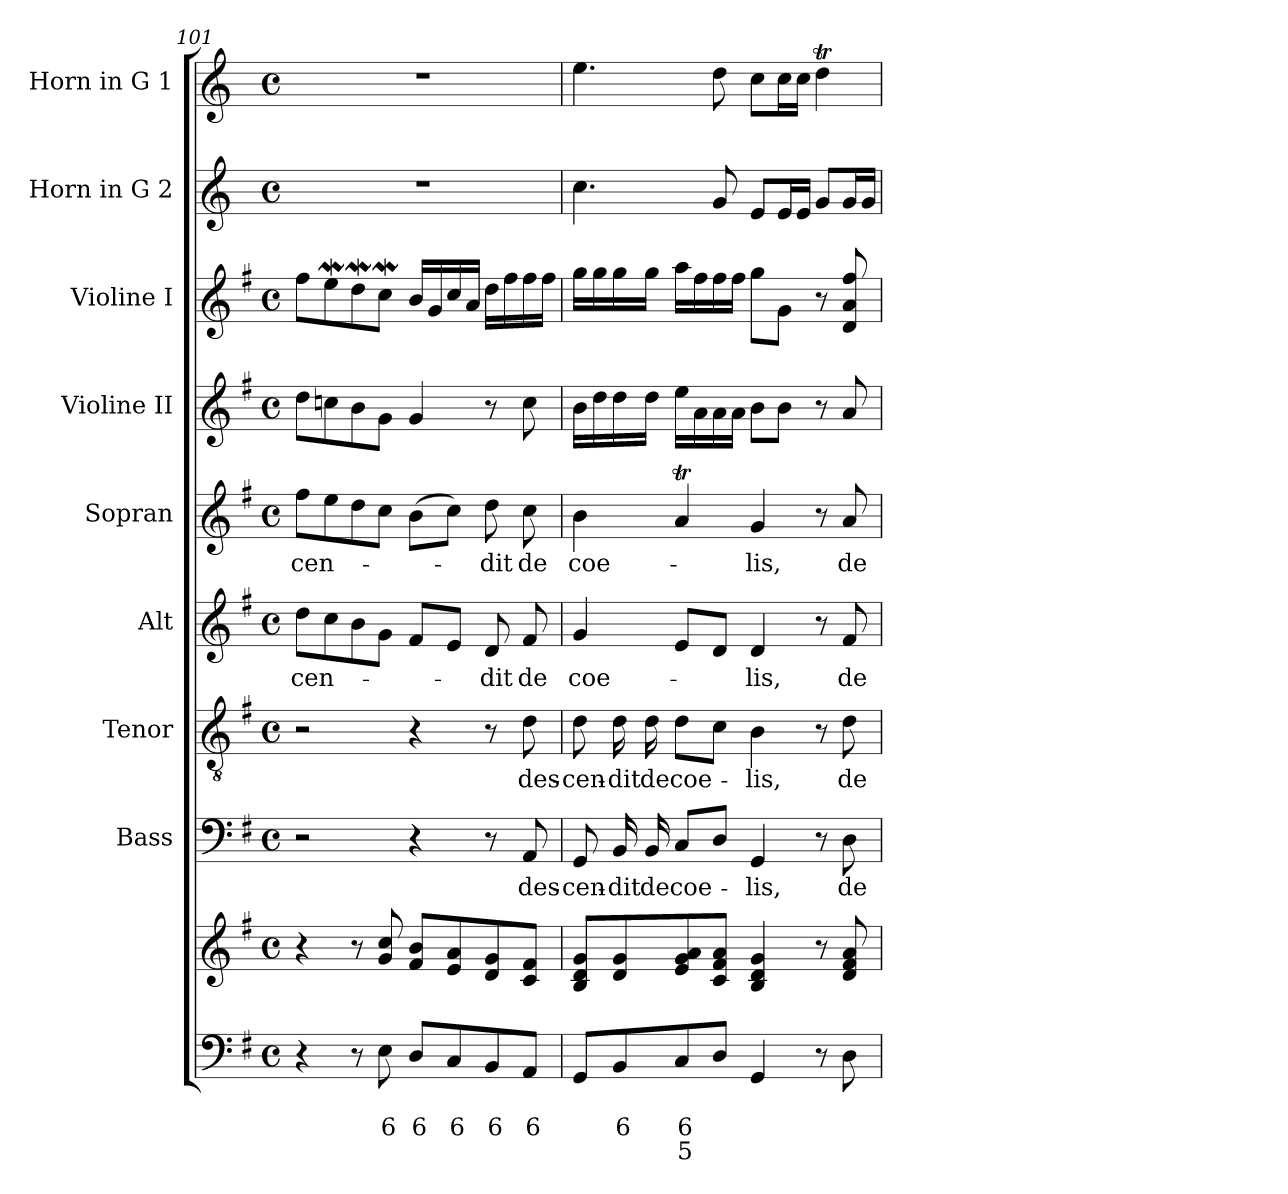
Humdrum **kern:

**kern	**text	**text	**text	**kern	**kern	**text	**kern	**text	**kern	**text	**kern	**text	**kern	**kern	**kern	**kern
*part9	*part9	*part9	*part9	*part9	*part8	*part8	*part7	*part7	*part6	*part6	*part5	*part5	*part4	*part3	*part2	*part1
*staff10	*staff10	*staff10	*staff10	*staff9	*staff8	*staff8	*staff7	*staff7	*staff6	*staff6	*staff5	*staff5	*staff4	*staff3	*staff2	*staff1
*	*	*	*	*	*I"Bass	*	*I"Tenor	*	*I"Alt	*	*I"Sopran	*	*I"Violine II	*I"Violine I	*I"Horn in G 2	*I"Horn in G 1
*	*	*	*	*	*I'B.	*	*I'T.	*	*I'A.	*	*I'S.	*	*I'Vl. II	*I'Vl. I	*	*
*clefF4	*	*	*	*clefG2	*clefF4	*	*clefGv2	*	*clefG2	*	*clefG2	*	*clefG2	*clefG2	*clefG2	*clefG2
*	*	*	*	*	*	*	*	*	*	*	*	*	*	*	*ITrd3c5	*ITrd3c5
*k[f#]	*	*	*	*k[f#]	*k[f#]	*	*k[f#]	*	*k[f#]	*	*k[f#]	*	*k[f#]	*k[f#]	*k[f#]	*k[f#]
*G:	*	*	*	*G:	*G:	*	*G:	*	*G:	*	*G:	*	*G:	*G:	*G:	*G:
*M4/4	*	*	*	*M4/4	*M4/4	*	*M4/4	*	*M4/4	*	*M4/4	*	*M4/4	*M4/4	*M4/4	*M4/4
*met(c)	*	*	*	*met(c)	*met(c)	*	*met(c)	*	*met(c)	*	*met(c)	*	*met(c)	*met(c)	*met(c)	*met(c)
=101	=101	=101	=101	=101	=101	=101	=101	=101	=101	=101	=101	=101	=101	=101	=101	=101
!	!	!	!	!	!	!	!	!	!	!LO:LY:b	!	!LO:LY:b	!	!	!	!
4r	.	.	.	4r	2r	.	2r	.	8dd\L	-cen-	8ff#\L	-cen-	8dd\L	8ff#\L	1r	1r
.	.	.	.	.	.	.	.	.	8cc\	.	8ee\	.	8ccn\	8eeW\	.	.
8r	.	.	.	8r	.	.	.	.	8b\	.	8dd\	.	8b\	8ddW\	.	.
!	!	!LO:LY:b	!	!	!	!	!	!	!	!	!	!	!	!	!	!
8E\	.	6	.	8g/ 8cc/	.	.	.	.	8g\J	.	8cc\J	.	8g\J	8ccw\J	.	.
!	!	!LO:LY:b	!	!	!	!	!	!	!	!	!	!	!	!	!	!
8D/L	.	6	.	8f#/ 8b/L	4r	.	4r	.	8f#/L	.	(>8b\L	.	4g/	16b/LL	.	.
.	.	.	.	.	.	.	.	.	.	.	.	.	.	16g/	.	.
!	!	!LO:LY:b	!	!	!	!	!	!	!	!	!	!	!	!	!	!
8C/	.	6	.	8e/ 8a/	.	.	.	.	8e/J	.	8cc\J)	.	.	16cc/	.	.
.	.	.	.	.	.	.	.	.	.	.	.	.	.	16a/JJ	.	.
!	!	!LO:LY:b	!	!	!	!	!	!	!	!LO:LY:b	!	!LO:LY:b	!	!	!	!
8BB/	.	6	.	8d/ 8g/	8r	.	8r	.	8d/	-dit	8dd\	-dit	8r	16dd\LL	.	.
.	.	.	.	.	.	.	.	.	.	.	.	.	.	16ff#\	.	.
!	!	!LO:LY:b	!	!	!	!LO:LY:b	!	!LO:LY:b	!	!LO:LY:b	!	!LO:LY:b	!	!	!	!
8AA/J	.	6	.	8c/ 8f#/J	8AA/	des-	8d\	des-	8f#/	de	8cc\	de	8cc\	16ff#\	.	.
.	.	.	.	.	.	.	.	.	.	.	.	.	.	16ff#\JJ	.	.
=102	=102	=102	=102	=102	=102	=102	=102	=102	=102	=102	=102	=102	=102	=102	=102	=102
!	!	!	!	!	!	!LO:LY:b	!	!LO:LY:b	!	!LO:LY:b	!	!LO:LY:b	!	!	!	!
8GG/L	.	.	.	8B/ 8d/ 8g/L	8GG/	-cen-	8d\	-cen-	4g/	coe-	4b\	coe-	16b\LL	16gg\LL	4.g\	4.b\
.	.	.	.	.	.	.	.	.	.	.	.	.	16dd\	16gg\	.	.
!	!	!LO:LY:b	!	!	!	!LO:LY:b	!	!LO:LY:b	!	!	!	!	!	!	!	!
8BB/	.	6	.	8d/ 8g/	16BB/	-dit	16d\	-dit	.	.	.	.	16dd\	16gg\	.	.
!	!	!	!	!	!	!LO:LY:b	!	!LO:LY:b	!	!	!	!	!	!	!	!
.	.	.	.	.	16BB/	de	16d\	de	.	.	.	.	16dd\JJ	16gg\JJ	.	.
!	!	!LO:LY:b	!LO:LY:b	!	!	!LO:LY:b	!	!LO:LY:b	!	!	!	!	!	!	!	!
8C/	.	6	5	8e/ 8g/ 8a/	8C/L	coe-	8d\L	coe-	8e/L	.	4aT/	.	16ee\LL	16aa\LL	.	.
.	.	.	.	.	.	.	.	.	.	.	.	.	16a\	16ff#\	.	.
8D/J	.	.	.	8c/ 8f#/ 8a/J	8D/J	.	8c\J	.	8d/J	.	.	.	16a\	16ff#\	8d/	8a\
.	.	.	.	.	.	.	.	.	.	.	.	.	16a\JJ	16ff#\JJ	.	.
!	!	!	!	!	!	!LO:LY:b	!	!LO:LY:b	!	!LO:LY:b	!	!LO:LY:b	!	!	!	!
4GG/	.	.	.	4B/ 4d/ 4g/	4GG/	-lis,	4B\	-lis,	4d/	-lis,	4g/	-lis,	8b\L	8gg\L	8B/L	8g\L
.	.	.	.	.	.	.	.	.	.	.	.	.	8b\J	8g\J	16B/L	16g\L
.	.	.	.	.	.	.	.	.	.	.	.	.	.	.	16B/JJ	16g\JJ
8r	.	.	.	8r	8r	.	8r	.	8r	.	8r	.	8r	8r	8d/L	4aT\
!	!	!	!	!	!	!LO:LY:b	!	!LO:LY:b	!	!LO:LY:b	!	!LO:LY:b	!	!	!	!
8D\	.	.	.	8d/ 8f#/ 8a/	8D\	de	8d\	de	8f#/	de	8a/	de	8a/	8d/ 8a/ 8ff#/	16d/L	.
.	.	.	.	.	.	.	.	.	.	.	.	.	.	.	16d/JJ	.
=	=	=	=	=	=	=	=	=	=	=	=	=	=	=	=	=
*-	*-	*-	*-	*-	*-	*-	*-	*-	*-	*-	*-	*-	*-	*-	*-	*-
